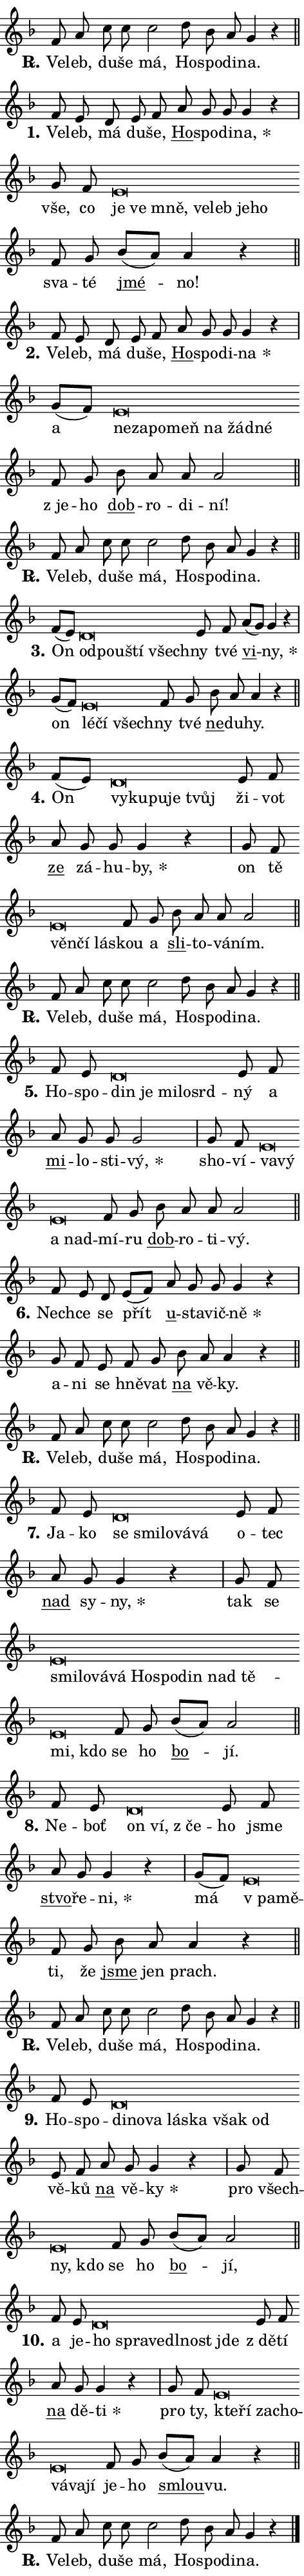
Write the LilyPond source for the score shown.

\version "2.24.0"
\header { tagline = "" }
\paper {
  indent = 0\cm
  top-margin = 0\cm
  right-margin = 0.13\cm % to fit lyric hyphens
  bottom-margin = 0\cm
  left-margin = 0\cm
  paper-width = 8\cm
  page-breaking = #ly:one-page-breaking
  system-system-spacing.basic-distance = #11
  score-system-spacing.basic-distance = #11
  ragged-last = ##f
}


%% Author: Thomas Morley
%% https://lists.gnu.org/archive/html/lilypond-user/2020-05/msg00002.html
#(define (line-position grob)
"Returns position of @var[grob} in current system:
   @code{'start}, if at first time-step
   @code{'end}, if at last time-step
   @code{'middle} otherwise
"
  (let* ((col (ly:item-get-column grob))
         (ln (ly:grob-object col 'left-neighbor))
         (rn (ly:grob-object col 'right-neighbor))
         (col-to-check-left (if (ly:grob? ln) ln col))
         (col-to-check-right (if (ly:grob? rn) rn col))
         (break-dir-left
           (and
             (ly:grob-property col-to-check-left 'non-musical #f)
             (ly:item-break-dir col-to-check-left)))
         (break-dir-right
           (and
             (ly:grob-property col-to-check-right 'non-musical #f)
             (ly:item-break-dir col-to-check-right))))
        (cond ((eqv? 1 break-dir-left) 'start)
              ((eqv? -1 break-dir-right) 'end)
              (else 'middle))))

#(define (tranparent-at-line-position vctor)
  (lambda (grob)
  "Relying on @code{line-position} select the relevant enry from @var{vctor}.
Used to determine transparency,"
    (case (line-position grob)
      ((end) (not (vector-ref vctor 0)))
      ((middle) (not (vector-ref vctor 1)))
      ((start) (not (vector-ref vctor 2))))))

noteHeadBreakVisibility =
#(define-music-function (break-visibility)(vector?)
"Makes @code{NoteHead}s transparent relying on @var{break-visibility}"
#{
  \override NoteHead.transparent =
    #(tranparent-at-line-position break-visibility)
#})

#(define delete-ledgers-for-transparent-note-heads
  (lambda (grob)
    "Reads whether a @code{NoteHead} is transparent.
If so this @code{NoteHead} is removed from @code{'note-heads} from
@var{grob}, which is supposed to be @code{LedgerLineSpanner}.
As a result ledgers are not printed for this @code{NoteHead}"
    (let* ((nhds-array (ly:grob-object grob 'note-heads))
           (nhds-list
             (if (ly:grob-array? nhds-array)
                 (ly:grob-array->list nhds-array)
                 '()))
           ;; Relies on the transparent-property being done before
           ;; Staff.LedgerLineSpanner.after-line-breaking is executed.
           ;; This is fragile ...
           (to-keep
             (remove
               (lambda (nhd)
                 (ly:grob-property nhd 'transparent #f))
               nhds-list)))
      ;; TODO find a better method to iterate over grob-arrays, similiar
      ;; to filter/remove etc for lists
      ;; For now rebuilt from scratch
      (set! (ly:grob-object grob 'note-heads)  '())
      (for-each
        (lambda (nhd)
          (ly:pointer-group-interface::add-grob grob 'note-heads nhd))
        to-keep))))

squashNotes = {
  \override NoteHead.X-extent = #'(-0.2 . 0.2)
  \override NoteHead.Y-extent = #'(-0.75 . 0)
  \override NoteHead.stencil =
    #(lambda (grob)
       (let ((pos (ly:grob-property grob 'staff-position)))
         (begin
           (if (< pos -7) (display "ERROR: Lower brevis then expected\n") (display ""))
           (if (<= pos -6) ly:text-interface::print ly:note-head::print))))
}
unSquashNotes = {
  \revert NoteHead.X-extent
  \revert NoteHead.Y-extent
  \revert NoteHead.stencil
}

hideNotes = \noteHeadBreakVisibility #begin-of-line-visible
unHideNotes = \noteHeadBreakVisibility #all-visible

% work-around for resetting accidentals
% https://lilypond.org/doc/v2.23/Documentation/notation/displaying-rhythms#unmetered-music
cadenzaMeasure = {
  \cadenzaOff
  \partial 1024 s1024
  \cadenzaOn
}

#(define-markup-command (accent layout props text) (markup?)
  "Underline accented syllable"
  (interpret-markup layout props
    #{\markup \override #'(offset . 4.3) \underline { #text }#}))

responsum = \markup \concat {
  "R" \hspace #-1.05 \path #0.1 #'((moveto 0 0.07) (lineto 0.9 0.8)) \hspace #0.05 "."
}

spaceSize = #0.6828661417322834 % exact space size for TeX Gyre Schola

\layout {
  \context {
    \Staff
    \remove "Time_signature_engraver"
    \override LedgerLineSpanner.after-line-breaking = #delete-ledgers-for-transparent-note-heads
  }
  \context {
    \Lyrics {
      \override LyricSpace.minimum-distance = \spaceSize
      \override LyricText.font-name = #"TeX Gyre Schola"
      \override LyricText.font-size = 1
      \override StanzaNumber.font-name = #"TeX Gyre Schola Bold"
      \override StanzaNumber.font-size = 1
    }
  }
  \context {
    \Score 
    \override NoteHead.text =
      #(lambda (grob) 
        (let ((pos (ly:grob-property grob 'staff-position)))
          #{\markup {
            \combine
              \halign #-0.55 \raise #(if (= pos -6) 0 0.5) \override #'(thickness . 2) \draw-line #'(3.2 . 0)
              \musicglyph "noteheads.sM1"
          }#}))
  }
}

% magnetic-lyrics.ily
%
%   written by
%     Jean Abou Samra <jean@abou-samra.fr>
%     Werner Lemberg <wl@gnu.org>
%
%   adapted by
%     Jiri Hon <jiri.hon@gmail.com>
%
% Version 2022-Apr-15

% https://www.mail-archive.com/lilypond-user@gnu.org/msg149350.html

#(define (Left_hyphen_pointer_engraver context)
   "Collect syllable-hyphen-syllable occurrences in lyrics and store
them in properties.  This engraver only looks to the left.  For
example, if the lyrics input is @code{foo -- bar}, it does the
following.

@itemize @bullet
@item
Set the @code{text} property of the @code{LyricHyphen} grob between
@q{foo} and @q{bar} to @code{foo}.

@item
Set the @code{left-hyphen} property of the @code{LyricText} grob with
text @q{foo} to the @code{LyricHyphen} grob between @q{foo} and
@q{bar}.
@end itemize

Use this auxiliary engraver in combination with the
@code{lyric-@/text::@/apply-@/magnetic-@/offset!} hook."
   (let ((hyphen #f)
         (text #f))
     (make-engraver
      (acknowledgers
       ((lyric-syllable-interface engraver grob source-engraver)
        (set! text grob)))
      (end-acknowledgers
       ((lyric-hyphen-interface engraver grob source-engraver)
        ;(when (not (grob::has-interface grob 'lyric-space-interface))
          (set! hyphen grob)));)
      ((stop-translation-timestep engraver)
       (when (and text hyphen)
         (ly:grob-set-object! text 'left-hyphen hyphen))
       (set! text #f)
       (set! hyphen #f)))))

#(define (lyric-text::apply-magnetic-offset! grob)
   "If the space between two syllables is less than the value in
property @code{LyricText@/.details@/.squash-threshold}, move the right
syllable to the left so that it gets concatenated with the left
syllable.

Use this function as a hook for
@code{LyricText@/.after-@/line-@/breaking} if the
@code{Left_@/hyphen_@/pointer_@/engraver} is active."
   (let ((hyphen (ly:grob-object grob 'left-hyphen #f)))
     (when hyphen
       (let ((left-text (ly:spanner-bound hyphen LEFT)))
         (when (grob::has-interface left-text 'lyric-syllable-interface)
           (let* ((common (ly:grob-common-refpoint grob left-text X))
                  (this-x-ext (ly:grob-extent grob common X))
                  (left-x-ext
                   (begin
                     ;; Trigger magnetism for left-text.
                     (ly:grob-property left-text 'after-line-breaking)
                     (ly:grob-extent left-text common X)))
                  ;; `delta` is the gap width between two syllables.
                  (delta (- (interval-start this-x-ext)
                            (interval-end left-x-ext)))
                  (details (ly:grob-property grob 'details))
                  (threshold (assoc-get 'squash-threshold details 0.2)))
             (when (< delta threshold)
               (let* (;; We have to manipulate the input text so that
                      ;; ligatures crossing syllable boundaries are not
                      ;; disabled.  For languages based on the Latin
                      ;; script this is essentially a beautification.
                      ;; However, for non-Western scripts it can be a
                      ;; necessity.
                      (lt (ly:grob-property left-text 'text))
                      (rt (ly:grob-property grob 'text))
                      (is-space (grob::has-interface hyphen 'lyric-space-interface))
                      (space (if is-space " " ""))
                      (extra-delta (if is-space spaceSize 0))
                      ;; Append new syllable.
                      (ltrt-space (if (and (string? lt) (string? rt))
                                (string-append lt space rt)
                                (make-concat-markup (list lt space rt))))
                      ;; Right-align `ltrt` to the right side.
                      (ltrt-space-markup (grob-interpret-markup
                               grob
                               (make-translate-markup
                                (cons (interval-length this-x-ext) 0)
                                (make-right-align-markup ltrt-space)))))
                 (begin
                   ;; Don't print `left-text`.
                   (ly:grob-set-property! left-text 'stencil #f)
                   ;; Set text and stencil (which holds all collected
                   ;; syllables so far) and shift it to the left.
                   (ly:grob-set-property! grob 'text ltrt-space)
                   (ly:grob-set-property! grob 'stencil ltrt-space-markup)
                   (ly:grob-translate-axis! grob (- (- delta extra-delta)) X))))))))))


#(define (lyric-hyphen::displace-bounds-first grob)
   ;; Make very sure this callback isn't triggered too early.
   (let ((left (ly:spanner-bound grob LEFT))
         (right (ly:spanner-bound grob RIGHT)))
     (ly:grob-property left 'after-line-breaking)
     (ly:grob-property right 'after-line-breaking)
     (ly:lyric-hyphen::print grob)))

squashThreshold = #0.4

\layout {
  \context {
    \Lyrics
    \consists #Left_hyphen_pointer_engraver
    \override LyricText.after-line-breaking =
      #lyric-text::apply-magnetic-offset!
    \override LyricHyphen.stencil = #lyric-hyphen::displace-bounds-first
    \override LyricText.details.squash-threshold = \squashThreshold
    \override LyricHyphen.minimum-distance = 0
    \override LyricHyphen.minimum-length = \squashThreshold
  }
}

squashText = \override LyricText.details.squash-threshold = 9999
unSquashText = \override LyricText.details.squash-threshold = \squashThreshold

leftText = \override LyricText.self-alignment-X = #LEFT
unLeftText = \revert LyricText.self-alignment-X

starOffset = #(lambda (grob) 
                (let ((x_offset (ly:self-alignment-interface::aligned-on-x-parent grob)))
                  (if (= x_offset 0) 0 (+ x_offset 1.2))))

star = #(define-music-function (syllable)(string?)
"Append star separator at the end of a syllable"
#{
  \once \override LyricText.X-offset = #starOffset
  \lyricmode { \markup {
    #syllable
    \override #'((font-name . "TeX Gyre Schola Bold")) \hspace #0.2 \lower #0.65 \larger "*"
  } }
#})

starAccent = #(define-music-function (syllable)(string?)
"Append star separator at the end of a syllable and make accent"
#{
  \once \override LyricText.X-offset = #starOffset
  \lyricmode { \markup {
    \accent #syllable
    \override #'((font-name . "TeX Gyre Schola Bold")) \hspace #0.2 \lower #0.65 \larger "*"
  } }
#})

breath = #(define-music-function (syllable)(string?)
"Append breathing indicator at the end of a syllable"
#{
  \lyricmode { \markup { #syllable "+" } }
#})

optionalBreath = #(define-music-function (syllable)(string?)
"Append optional breathing indicator at the end of a syllable"
#{
  \lyricmode { \markup { #syllable "(+)" } }
#})


\score {
    <<
        \new Voice = "melody" { \cadenzaOn \key f \major \relative { f'8 a c c c2 \bar "" d8 bes a g4 r \cadenzaMeasure \bar "||" \break } }
        \new Lyrics \lyricsto "melody" { \lyricmode { \set stanza = \responsum
Ve -- leb, du -- še má, Ho -- spo -- di -- na. } }
    >>
    \layout {}
}

\score {
    <<
        \new Voice = "melody" { \cadenzaOn \key f \major \relative { f'8 e d8 e8 f \bar "" a g g g4 r \cadenzaMeasure \bar "|" g8 f \bar "" \squashNotes e\breve*1/16 \hideNotes \breve*1/16 \bar "" \breve*1/16 \bar "" \breve*1/16 \bar "" \breve*1/16 \bar "" \breve*1/16 \breve*1/16 \bar "" \unHideNotes \unSquashNotes f8 g \bar "" bes[( a)] a4 r \cadenzaMeasure \bar "||" \break } }
        \new Lyrics \lyricsto "melody" { \lyricmode { \set stanza = "1."
Ve -- leb, má du -- še, \markup \accent Ho -- spo -- di -- \star na, vše, co \leftText je \squashText ve mně, ve -- leb je -- ho \unLeftText \unSquashText sva -- té \markup \accent jmé -- no! } }
    >>
    \layout {}
}

\score {
    <<
        \new Voice = "melody" { \cadenzaOn \key f \major \relative { f'8 e d8 e8 f \bar "" a g g g4 r \cadenzaMeasure \bar "|" g8[( f)] \bar "" \squashNotes e\breve*1/16 \hideNotes \breve*1/16 \bar "" \breve*1/16 \bar "" \breve*1/16 \bar "" \breve*1/16 \bar "" \breve*1/16 \breve*1/16 \bar "" \unHideNotes \unSquashNotes f8 g \bar "" bes a a a2 \cadenzaMeasure \bar "||" \break } }
        \new Lyrics \lyricsto "melody" { \lyricmode { \set stanza = "2."
Ve -- leb, má du -- še, \markup \accent Ho -- spo -- di -- \star na a \leftText ne -- \squashText za -- po -- meň na žád -- né \unLeftText \unSquashText "z je" -- ho \markup \accent dob -- ro -- di -- ní! } }
    >>
    \layout {}
}

\score {
    <<
        \new Voice = "melody" { \cadenzaOn \key f \major \relative { f'8 a c c c2 \bar "" d8 bes a g4 r \cadenzaMeasure \bar "||" \break } }
        \new Lyrics \lyricsto "melody" { \lyricmode { \set stanza = \responsum
Ve -- leb, du -- še má, Ho -- spo -- di -- na. } }
    >>
    \layout {}
}

\score {
    <<
        \new Voice = "melody" { \cadenzaOn \key f \major \relative { f'8[( e)] \bar "" \squashNotes d\breve*1/16 \hideNotes \breve*1/16 \bar "" \breve*1/16 \breve*1/16 \bar "" \unHideNotes \unSquashNotes e8 f \bar "" a[( g)] g4 r \cadenzaMeasure \bar "|" g8[( f)] \bar "" \squashNotes e\breve*1/16 \hideNotes \breve*1/16 \breve*1/16 \bar "" \unHideNotes \unSquashNotes f8 g \bar "" bes a a4 r \cadenzaMeasure \bar "||" \break } }
        \new Lyrics \lyricsto "melody" { \lyricmode { \set stanza = "3."
On \leftText od -- \squashText pou -- ští všech -- \unLeftText \unSquashText ny tvé \markup \accent vi -- \star ny, on \leftText lé -- \squashText čí všech -- \unLeftText \unSquashText ny tvé \markup \accent ne -- du -- hy. } }
    >>
    \layout {}
}

\score {
    <<
        \new Voice = "melody" { \cadenzaOn \key f \major \relative { f'8[( e)] \bar "" \squashNotes d\breve*1/16 \hideNotes \breve*1/16 \bar "" \breve*1/16 \bar "" \breve*1/16 \breve*1/16 \bar "" \unHideNotes \unSquashNotes e8 f \bar "" a g g g4 r \cadenzaMeasure \bar "|" g8 f \bar "" \squashNotes e\breve*1/16 \hideNotes \breve*1/16 \breve*1/16 \bar "" \unHideNotes \unSquashNotes f8 g \bar "" bes a a a2 \cadenzaMeasure \bar "||" \break } }
        \new Lyrics \lyricsto "melody" { \lyricmode { \set stanza = "4."
On \leftText vy -- \squashText ku -- pu -- je tvůj \unLeftText \unSquashText ži -- vot \markup \accent ze zá -- hu -- \star by, on tě \leftText věn -- \squashText čí lá -- \unLeftText \unSquashText skou a \markup \accent sli -- to -- vá -- ním. } }
    >>
    \layout {}
}

\score {
    <<
        \new Voice = "melody" { \cadenzaOn \key f \major \relative { f'8 a c c c2 \bar "" d8 bes a g4 r \cadenzaMeasure \bar "||" \break } }
        \new Lyrics \lyricsto "melody" { \lyricmode { \set stanza = \responsum
Ve -- leb, du -- še má, Ho -- spo -- di -- na. } }
    >>
    \layout {}
}

\score {
    <<
        \new Voice = "melody" { \cadenzaOn \key f \major \relative { f'8 e \bar "" \squashNotes d\breve*1/16 \hideNotes \breve*1/16 \bar "" \breve*1/16 \bar "" \breve*1/16 \breve*1/16 \bar "" \unHideNotes \unSquashNotes e8 f \bar "" a g g g2 \cadenzaMeasure \bar "|" g8 f \bar "" \squashNotes e\breve*1/16 \hideNotes \breve*1/16 \bar "" \breve*1/16 \breve*1/16 \bar "" \unHideNotes \unSquashNotes f8 g \bar "" bes a a a2 \cadenzaMeasure \bar "||" \break } }
        \new Lyrics \lyricsto "melody" { \lyricmode { \set stanza = "5."
Ho -- spo -- \leftText din \squashText je mi -- lo -- srd -- \unLeftText \unSquashText ný a \markup \accent mi -- lo -- sti -- \star vý, sho -- ví -- \leftText va -- \squashText vý a nad -- \unLeftText \unSquashText mí -- ru \markup \accent dob -- ro -- ti -- vý. } }
    >>
    \layout {}
}

\score {
    <<
        \new Voice = "melody" { \cadenzaOn \key f \major \relative { f'8 e d8 e8[( f)] \bar "" a g g g4 r \cadenzaMeasure \bar "|" g8 f e8 f8 g \bar "" bes a a4 r \cadenzaMeasure \bar "||" \break } }
        \new Lyrics \lyricsto "melody" { \lyricmode { \set stanza = "6."
Nech -- ce se přít \markup \accent u -- sta -- vič -- \star ně a -- ni se hně -- vat \markup \accent na vě -- ky. } }
    >>
    \layout {}
}

\score {
    <<
        \new Voice = "melody" { \cadenzaOn \key f \major \relative { f'8 a c c c2 \bar "" d8 bes a g4 r \cadenzaMeasure \bar "||" \break } }
        \new Lyrics \lyricsto "melody" { \lyricmode { \set stanza = \responsum
Ve -- leb, du -- še má, Ho -- spo -- di -- na. } }
    >>
    \layout {}
}

\score {
    <<
        \new Voice = "melody" { \cadenzaOn \key f \major \relative { f'8 e \bar "" \squashNotes d\breve*1/16 \hideNotes \breve*1/16 \bar "" \breve*1/16 \bar "" \breve*1/16 \breve*1/16 \bar "" \unHideNotes \unSquashNotes e8 f \bar "" a g g4 r \cadenzaMeasure \bar "|" g8 f \bar "" \squashNotes e\breve*1/16 \hideNotes \breve*1/16 \bar "" \breve*1/16 \bar "" \breve*1/16 \bar "" \breve*1/16 \bar "" \breve*1/16 \bar "" \breve*1/16 \bar "" \breve*1/16 \bar "" \breve*1/16 \bar "" \breve*1/16 \breve*1/16 \bar "" \unHideNotes \unSquashNotes f8 g \bar "" bes[( a)] a2 \cadenzaMeasure \bar "||" \break } }
        \new Lyrics \lyricsto "melody" { \lyricmode { \set stanza = "7."
Ja -- ko \leftText se \squashText smi -- lo -- vá -- vá \unLeftText \unSquashText o -- tec \markup \accent nad sy -- \star ny, tak se \leftText smi -- \squashText lo -- vá -- vá Ho -- spo -- din nad tě -- mi, kdo \unLeftText \unSquashText se ho \markup \accent bo -- jí. } }
    >>
    \layout {}
}

\score {
    <<
        \new Voice = "melody" { \cadenzaOn \key f \major \relative { f'8 e \bar "" \squashNotes d\breve*1/16 \hideNotes \breve*1/16 \breve*1/16 \bar "" \unHideNotes \unSquashNotes e8 f \bar "" a g g4 r \cadenzaMeasure \bar "|" g8[( f)] \bar "" \squashNotes e\breve*1/16 \hideNotes \breve*1/16 \bar "" \unHideNotes \unSquashNotes f8 g \bar "" bes a a4 r \cadenzaMeasure \bar "||" \break } }
        \new Lyrics \lyricsto "melody" { \lyricmode { \set stanza = "8."
Ne -- boť \leftText on \squashText ví, "z če" -- \unLeftText \unSquashText ho jsme \markup \accent stvo -- ře -- \star ni, má \leftText "v pa" -- \squashText mě -- \unLeftText \unSquashText ti, že \markup \accent jsme jen prach. } }
    >>
    \layout {}
}

\score {
    <<
        \new Voice = "melody" { \cadenzaOn \key f \major \relative { f'8 a c c c2 \bar "" d8 bes a g4 r \cadenzaMeasure \bar "||" \break } }
        \new Lyrics \lyricsto "melody" { \lyricmode { \set stanza = \responsum
Ve -- leb, du -- še má, Ho -- spo -- di -- na. } }
    >>
    \layout {}
}

\score {
    <<
        \new Voice = "melody" { \cadenzaOn \key f \major \relative { f'8 e \bar "" \squashNotes d\breve*1/16 \hideNotes \breve*1/16 \bar "" \breve*1/16 \bar "" \breve*1/16 \bar "" \breve*1/16 \bar "" \breve*1/16 \breve*1/16 \bar "" \unHideNotes \unSquashNotes e8 f \bar "" a g g4 r \cadenzaMeasure \bar "|" g8 f \bar "" \squashNotes e\breve*1/16 \hideNotes \breve*1/16 \bar "" \unHideNotes \unSquashNotes f8 g \bar "" bes[( a)] a2 \cadenzaMeasure \bar "||" \break } }
        \new Lyrics \lyricsto "melody" { \lyricmode { \set stanza = "9."
Ho -- spo -- \leftText di -- \squashText no -- va lá -- ska však od \unLeftText \unSquashText vě -- ků \markup \accent na vě -- \star ky pro všech -- \leftText ny, \squashText kdo \unLeftText \unSquashText se ho \markup \accent bo -- jí, } }
    >>
    \layout {}
}

\score {
    <<
        \new Voice = "melody" { \cadenzaOn \key f \major \relative { f'8 e \bar "" \squashNotes d\breve*1/16 \hideNotes \breve*1/16 \bar "" \breve*1/16 \bar "" \breve*1/16 \bar "" \breve*1/16 \breve*1/16 \bar "" \unHideNotes \unSquashNotes e8 f \bar "" a g g4 r \cadenzaMeasure \bar "|" g8 f \bar "" \squashNotes e\breve*1/16 \hideNotes \breve*1/16 \bar "" \breve*1/16 \bar "" \breve*1/16 \bar "" \breve*1/16 \bar "" \breve*1/16 \breve*1/16 \bar "" \unHideNotes \unSquashNotes f8 g \bar "" bes[( a)] a4 r \cadenzaMeasure \bar "||" \break } }
        \new Lyrics \lyricsto "melody" { \lyricmode { \set stanza = "10."
a je -- \leftText ho \squashText spra -- ve -- dl -- nost jde \unLeftText \unSquashText "z dě" -- tí \markup \accent na dě -- \star ti pro ty, \leftText kte -- \squashText ří za -- cho -- vá -- va -- jí \unLeftText \unSquashText je -- ho \markup \accent smlou -- vu. } }
    >>
    \layout {}
}

\score {
    <<
        \new Voice = "melody" { \cadenzaOn \key f \major \relative { f'8 a c c c2 \bar "" d8 bes a g4 r \cadenzaMeasure \bar "||" \break } \bar "|." }
        \new Lyrics \lyricsto "melody" { \lyricmode { \set stanza = \responsum
Ve -- leb, du -- še má, Ho -- spo -- di -- na. } }
    >>
    \layout {}
}
